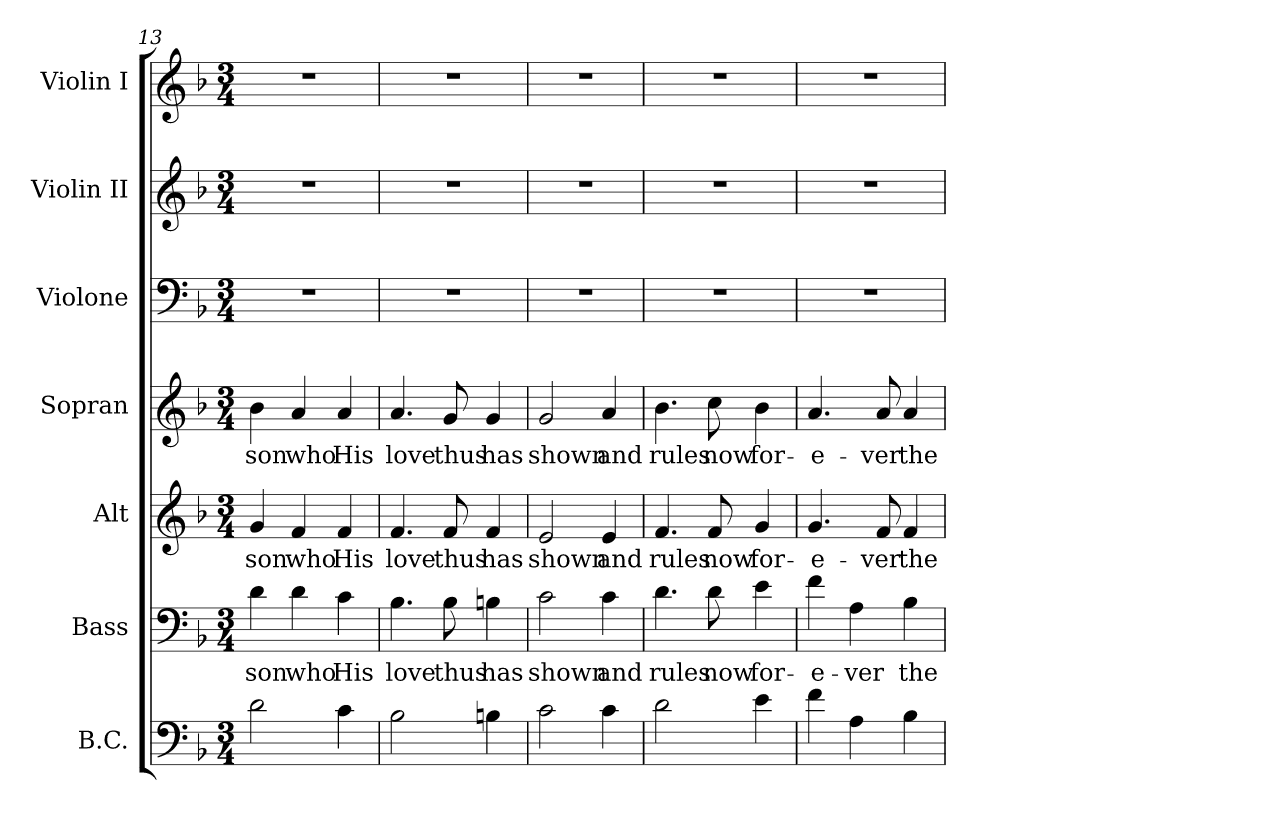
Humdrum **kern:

**kern	**kern	**text	**kern	**text	**kern	**text	**kern	**kern	**kern
*part7	*part6	*part6	*part5	*part5	*part4	*part4	*part3	*part2	*part1
*staff7	*staff6	*staff6	*staff5	*staff5	*staff4	*staff4	*staff3	*staff2	*staff1
*I"B.C.	*I"Bass	*	*I"Alt	*	*I"Sopran	*	*I"Violone	*I"Violin II	*I"Violin I
*	*I'B.	*	*I'A.	*	*I'S.	*	*	*I'Vln. II	*I'Vln. I
!!LO:PB:g=z
*clefF4	*clefF4	*	*clefG2	*	*clefG2	*	*clefF4	*clefG2	*clefG2
*k[b-]	*k[b-]	*	*k[b-]	*	*k[b-]	*	*k[b-]	*k[b-]	*k[b-]
*F:	*F:	*	*F:	*	*F:	*	*F:	*F:	*F:
*M3/4	*M3/4	*	*M3/4	*	*M3/4	*	*M3/4	*M3/4	*M3/4
=13	=13	=13	=13	=13	=13	=13	=13	=13	=13
!	!	!LO:LY:b:color=#000000	!	!	!	!	!	!	!
!	!	!	!	!LO:LY:b:color=#000000	!	!	!	!	!
!	!	!	!	!	!	!LO:LY:b:color=#000000	!LO:N:vis=1	!LO:N:vis=1	!LO:N:vis=1
2di\	4di\	son	4gi/	son	4b-i\	son	2.r	2.r	2.r
!	!	!LO:LY:b:color=#000000	!	!	!	!	!	!	!
!	!	!	!	!LO:LY:b:color=#000000	!	!	!	!	!
!	!	!	!	!	!	!LO:LY:b:color=#000000	!	!	!
.	4di\	who	4fi/	who	4ai/	who	.	.	.
!	!	!LO:LY:b:color=#000000	!	!	!	!	!	!	!
!	!	!	!	!LO:LY:b:color=#000000	!	!	!	!	!
!	!	!	!	!	!	!LO:LY:b:color=#000000	!	!	!
4ci\	4ci\	His	4fi/	His	4ai/	His	.	.	.
=14	=14	=14	=14	=14	=14	=14	=14	=14	=14
!	!	!LO:LY:b:color=#000000	!	!	!	!	!	!	!
!	!	!	!	!LO:LY:b:color=#000000	!	!	!	!	!
!	!	!	!	!	!	!LO:LY:b:color=#000000	!LO:N:vis=1	!LO:N:vis=1	!LO:N:vis=1
2B-i\	4.B-i\	love	4.fi/	love	4.ai/	love	2.r	2.r	2.r
!	!	!LO:LY:b:color=#000000	!	!	!	!	!	!	!
!	!	!	!	!LO:LY:b:color=#000000	!	!	!	!	!
!	!	!	!	!	!	!LO:LY:b:color=#000000	!	!	!
.	8B-i\	thus	8fi/	thus	8gi/	thus	.	.	.
!	!	!LO:LY:b:color=#000000	!	!	!	!	!	!	!
!	!	!	!	!LO:LY:b:color=#000000	!	!	!	!	!
!	!	!	!	!	!	!LO:LY:b:color=#000000	!	!	!
4Bni\	4Bni\	has	4fi/	has	4gi/	has	.	.	.
=15	=15	=15	=15	=15	=15	=15	=15	=15	=15
!	!	!LO:LY:b:color=#000000	!	!	!	!	!	!	!
!	!	!	!	!LO:LY:b:color=#000000	!	!	!	!	!
!	!	!	!	!	!	!LO:LY:b:color=#000000	!LO:N:vis=1	!LO:N:vis=1	!LO:N:vis=1
2ci\	2ci\	shown	2ei/	shown	2gi/	shown	2.r	2.r	2.r
!	!	!LO:LY:b:color=#000000	!	!	!	!	!	!	!
!	!	!	!	!LO:LY:b:color=#000000	!	!	!	!	!
!	!	!	!	!	!	!LO:LY:b:color=#000000	!	!	!
4ci\	4ci\	and	4ei/	and	4ai/	and	.	.	.
=16	=16	=16	=16	=16	=16	=16	=16	=16	=16
!	!	!LO:LY:b:color=#000000	!	!	!	!	!	!	!
!	!	!	!	!LO:LY:b:color=#000000	!	!	!	!	!
!	!	!	!	!	!	!LO:LY:b:color=#000000	!LO:N:vis=1	!LO:N:vis=1	!LO:N:vis=1
2di\	4.di\	rules	4.fi/	rules	4.b-i\	rules	2.r	2.r	2.r
!	!	!LO:LY:b:color=#000000	!	!	!	!	!	!	!
!	!	!	!	!LO:LY:b:color=#000000	!	!	!	!	!
!	!	!	!	!	!	!LO:LY:b:color=#000000	!	!	!
.	8di\	now	8fi/	now	8cci\	now	.	.	.
!	!	!LO:LY:b:color=#000000	!	!	!	!	!	!	!
!	!	!	!	!LO:LY:b:color=#000000	!	!	!	!	!
!	!	!	!	!	!	!LO:LY:b:color=#000000	!	!	!
4ei\	4ei\	for-	4gi/	for-	4b-i\	for-	.	.	.
=17	=17	=17	=17	=17	=17	=17	=17	=17	=17
!	!	!LO:LY:b:color=#000000	!	!	!	!	!	!	!
!	!	!	!	!LO:LY:b:color=#000000	!	!	!	!	!
!	!	!	!	!	!	!LO:LY:b:color=#000000	!LO:N:vis=1	!LO:N:vis=1	!LO:N:vis=1
4fi\	4fi\	-e-	4.gi/	-e-	4.ai/	-e-	2.r	2.r	2.r
!	!	!LO:LY:b:color=#000000	!	!	!	!	!	!	!
4Ai\	4Ai\	-ver	.	.	.	.	.	.	.
!	!	!	!	!LO:LY:b:color=#000000	!	!	!	!	!
!	!	!	!	!	!	!LO:LY:b:color=#000000	!	!	!
.	.	.	8fi/	-ver	8ai/	-ver	.	.	.
!	!	!LO:LY:b:color=#000000	!	!	!	!	!	!	!
!	!	!	!	!LO:LY:b:color=#000000	!	!	!	!	!
!	!	!	!	!	!	!LO:LY:b:color=#000000	!	!	!
4B-i\	4B-i\	the	4fi/	the	4ai/	the	.	.	.
=	=	=	=	=	=	=	=	=	=
*-	*-	*-	*-	*-	*-	*-	*-	*-	*-
